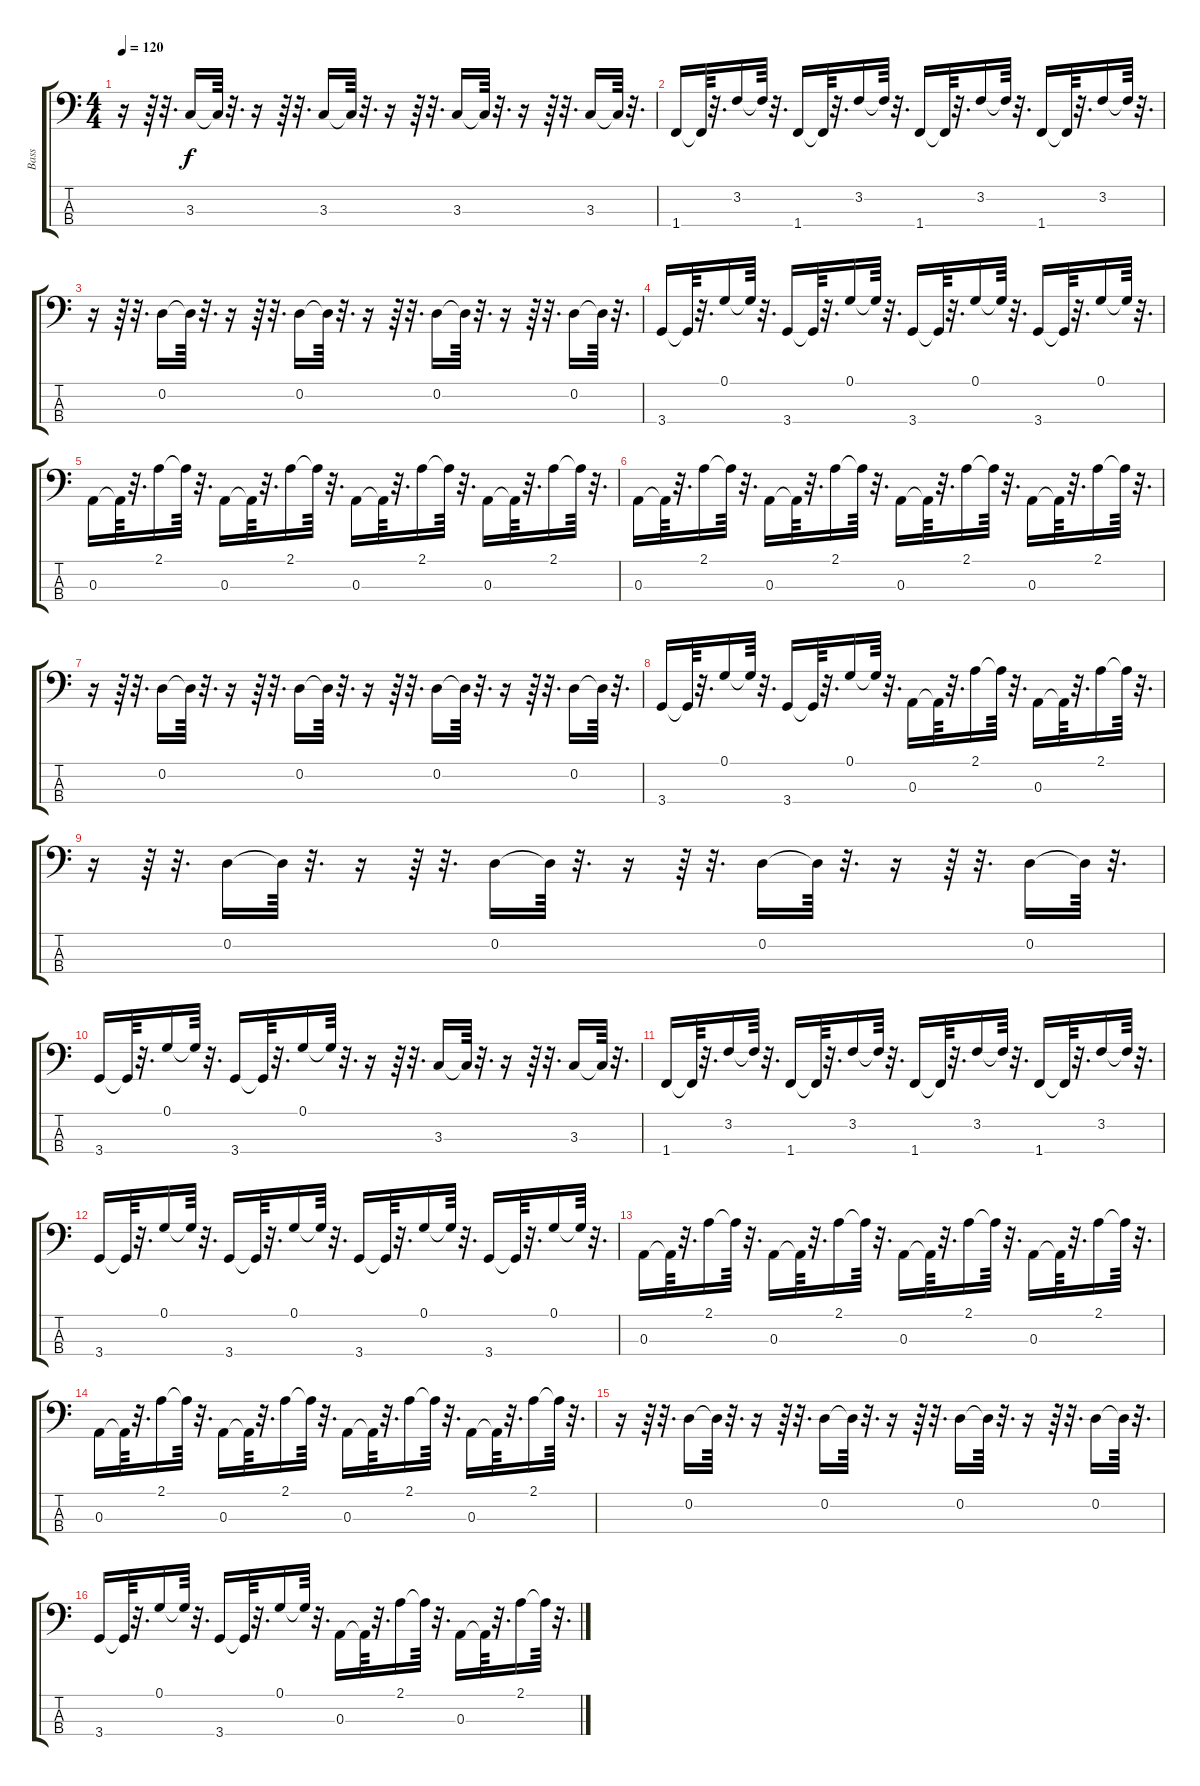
\track ("Bass" "Bass") {instrument electricbassfinger}
\staff {score tabs}
\tuning (G2 D2 A1 E1) {hide}
\ts (4 4)
\tempo 120
\clef f4
\ks c
r.16{dy f} r.64 r.32{d} 3.3.16 3.3{t}.64 r.32{d} r.16 r.64 r.32{d} 3.3.16 3.3{t}.64 r.32{d} r.16 r.64 r.32{d} 3.3.16 3.3{t}.64 r.32{d} r.16 r.64 r.32{d} 3.3.16 3.3{t}.64 r.32{d} |
1.4.16 1.4{t}.64 r.32{d} 3.2.16 3.2{t}.64 r.32{d} 1.4.16 1.4{t}.64 r.32{d} 3.2.16 3.2{t}.64 r.32{d} 1.4.16 1.4{t}.64 r.32{d} 3.2.16 3.2{t}.64 r.32{d} 1.4.16 1.4{t}.64 r.32{d} 3.2.16 3.2{t}.64 r.32{d} |
r.16 r.64 r.32{d} 0.2.16 0.2{t}.64 r.32{d} r.16 r.64 r.32{d} 0.2.16 0.2{t}.64 r.32{d} r.16 r.64 r.32{d} 0.2.16 0.2{t}.64 r.32{d} r.16 r.64 r.32{d} 0.2.16 0.2{t}.64 r.32{d} |
3.4.16 3.4{t}.64 r.32{d} 0.1.16 0.1{t}.64 r.32{d} 3.4.16 3.4{t}.64 r.32{d} 0.1.16 0.1{t}.64 r.32{d} 3.4.16 3.4{t}.64 r.32{d} 0.1.16 0.1{t}.64 r.32{d} 3.4.16 3.4{t}.64 r.32{d} 0.1.16 0.1{t}.64 r.32{d} |
0.3.16 0.3{t}.64 r.32{d} 2.1.16 2.1{t}.64 r.32{d} 0.3.16 0.3{t}.64 r.32{d} 2.1.16 2.1{t}.64 r.32{d} 0.3.16 0.3{t}.64 r.32{d} 2.1.16 2.1{t}.64 r.32{d} 0.3.16 0.3{t}.64 r.32{d} 2.1.16 2.1{t}.64 r.32{d} |
0.3.16 0.3{t}.64 r.32{d} 2.1.16 2.1{t}.64 r.32{d} 0.3.16 0.3{t}.64 r.32{d} 2.1.16 2.1{t}.64 r.32{d} 0.3.16 0.3{t}.64 r.32{d} 2.1.16 2.1{t}.64 r.32{d} 0.3.16 0.3{t}.64 r.32{d} 2.1.16 2.1{t}.64 r.32{d} |
r.16 r.64 r.32{d} 0.2.16 0.2{t}.64 r.32{d} r.16 r.64 r.32{d} 0.2.16 0.2{t}.64 r.32{d} r.16 r.64 r.32{d} 0.2.16 0.2{t}.64 r.32{d} r.16 r.64 r.32{d} 0.2.16 0.2{t}.64 r.32{d} |
3.4.16 3.4{t}.64 r.32{d} 0.1.16 0.1{t}.64 r.32{d} 3.4.16 3.4{t}.64 r.32{d} 0.1.16 0.1{t}.64 r.32{d} 0.3.16 0.3{t}.64 r.32{d} 2.1.16 2.1{t}.64 r.32{d} 0.3.16 0.3{t}.64 r.32{d} 2.1.16 2.1{t}.64 r.32{d} |
r.16 r.64 r.32{d} 0.2.16 0.2{t}.64 r.32{d} r.16 r.64 r.32{d} 0.2.16 0.2{t}.64 r.32{d} r.16 r.64 r.32{d} 0.2.16 0.2{t}.64 r.32{d} r.16 r.64 r.32{d} 0.2.16 0.2{t}.64 r.32{d} |
3.4.16 3.4{t}.64 r.32{d} 0.1.16 0.1{t}.64 r.32{d} 3.4.16 3.4{t}.64 r.32{d} 0.1.16 0.1{t}.64 r.32{d} r.16 r.64 r.32{d} 3.3.16 3.3{t}.64 r.32{d} r.16 r.64 r.32{d} 3.3.16 3.3{t}.64 r.32{d} |
1.4.16 1.4{t}.64 r.32{d} 3.2.16 3.2{t}.64 r.32{d} 1.4.16 1.4{t}.64 r.32{d} 3.2.16 3.2{t}.64 r.32{d} 1.4.16 1.4{t}.64 r.32{d} 3.2.16 3.2{t}.64 r.32{d} 1.4.16 1.4{t}.64 r.32{d} 3.2.16 3.2{t}.64 r.32{d} |
3.4.16 3.4{t}.64 r.32{d} 0.1.16 0.1{t}.64 r.32{d} 3.4.16 3.4{t}.64 r.32{d} 0.1.16 0.1{t}.64 r.32{d} 3.4.16 3.4{t}.64 r.32{d} 0.1.16 0.1{t}.64 r.32{d} 3.4.16 3.4{t}.64 r.32{d} 0.1.16 0.1{t}.64 r.32{d} |
0.3.16 0.3{t}.64 r.32{d} 2.1.16 2.1{t}.64 r.32{d} 0.3.16 0.3{t}.64 r.32{d} 2.1.16 2.1{t}.64 r.32{d} 0.3.16 0.3{t}.64 r.32{d} 2.1.16 2.1{t}.64 r.32{d} 0.3.16 0.3{t}.64 r.32{d} 2.1.16 2.1{t}.64 r.32{d} |
0.3.16 0.3{t}.64 r.32{d} 2.1.16 2.1{t}.64 r.32{d} 0.3.16 0.3{t}.64 r.32{d} 2.1.16 2.1{t}.64 r.32{d} 0.3.16 0.3{t}.64 r.32{d} 2.1.16 2.1{t}.64 r.32{d} 0.3.16 0.3{t}.64 r.32{d} 2.1.16 2.1{t}.64 r.32{d} |
r.16 r.64 r.32{d} 0.2.16 0.2{t}.64 r.32{d} r.16 r.64 r.32{d} 0.2.16 0.2{t}.64 r.32{d} r.16 r.64 r.32{d} 0.2.16 0.2{t}.64 r.32{d} r.16 r.64 r.32{d} 0.2.16 0.2{t}.64 r.32{d} |
3.4.16 3.4{t}.64 r.32{d} 0.1.16 0.1{t}.64 r.32{d} 3.4.16 3.4{t}.64 r.32{d} 0.1.16 0.1{t}.64 r.32{d} 0.3.16 0.3{t}.64 r.32{d} 2.1.16 2.1{t}.64 r.32{d} 0.3.16 0.3{t}.64 r.32{d} 2.1.16 2.1{t}.64 r.32{d}
